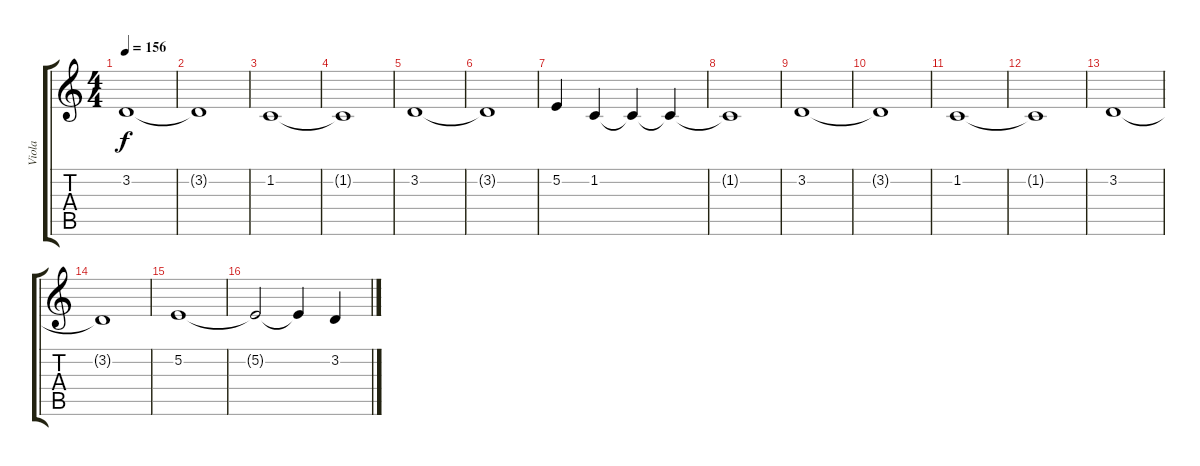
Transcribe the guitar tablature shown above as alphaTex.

\track ("Viola" "Viola") {instrument viola}
\staff {score tabs}
\tuning (E4 B3 G3 D3 A2 E2) {hide}
\ts (4 4)
\tempo 156
\clef g2
\ks c
3.2.1{dy f} |
3.2{t}.1 |
1.2.1 |
1.2{t}.1 |
3.2.1 |
3.2{t}.1 |
5.2.4 1.2.4 1.2{t}.4 1.2{t}.4 |
1.2{t}.1 |
3.2.1 |
3.2{t}.1 |
1.2.1 |
1.2{t}.1 |
3.2.1 |
3.2{t}.1 |
5.2.1 |
5.2{t}.2 5.2{t}.4 3.2.4
